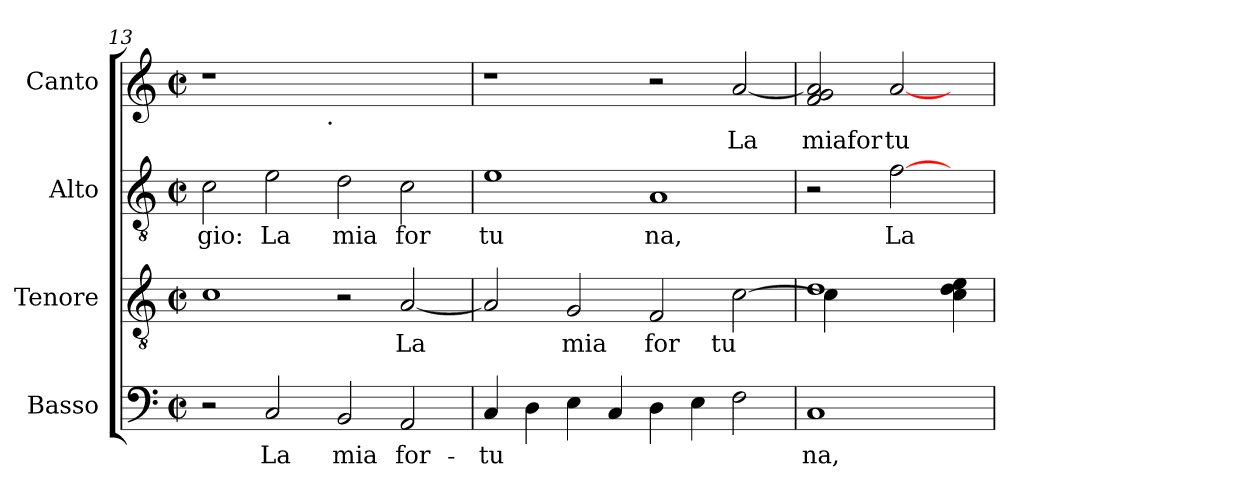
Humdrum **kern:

**kern	**text	**kern	**text	**kern	**text	**kern	**text
*part4	*part4	*part3	*part3	*part2	*part2	*part1	*part1
*staff4	*staff4	*staff3	*staff3	*staff2	*staff2	*staff1	*staff1
*I"Basso	*	*I"Tenore	*	*I"Alto	*	*I"Canto	*
*I'Basso	*	*I'Tenore	*	*I'Alto	*	*I'Canto	*
*clefF4	*	*clefGv2	*	*clefGv2	*	*clefG2	*
*k[]	*	*k[]	*	*k[]	*	*k[]	*
*C:	*	*C:	*	*C:	*	*C:	*
*M2/2	*	*M2/2	*	*M2/2	*	*M2/2	*
*met(c|)	*	*met(c|)	*	*met(c|)	*	*met(c|)	*
=13	=13	=13	=13	=13	=13	=13	=13
!	!	!	!LO:LY:b:cj	!	!LO:LY:b:cj	!	!
*	*	*	*	*	*	*^	*
2r	.	1c	.	2c\	gio:	1r	2ryy	.
!	!LO:LY:b:cj	!	!	!	!LO:LY:b:cj	!	!	!
2C/	La	.	.	2e\	La	.	4...ryy	.
!	!	!	!	!	!	!	!LO:TX:b:t=.	!
.	.	.	.	.	.	.	1ryy	.
!	!LO:LY:b:cj	!	!	!	!LO:LY:b:cj	!	!	!
2BB/	mia	2r	.	2d\	mia	1ryy	.	.
!	!LO:LY:b:cj	!	!LO:LY:b:cj	!	!LO:LY:b:cj	!	!	!
2AA/	for-	[<2A/	La	2c\	for	.	.	.
.	.	.	.	.	.	.	32ryy	.
!!LO:LB:g=z
=14	=14	=14	=14	=14	=14	=14	=14	=14
!	!LO:LY:b:cj	!	!LO:LY:b:cj	!	!LO:LY:b:cj	!	!	!
*	*	*	*	*	*	*v	*v	*
4C/	-tu-	2A/]	.	1e	tu	1r	.
!	!LO:LY:b:cj	!	!	!	!	!	!
4D\	--	.	.	.	.	.	.
!	!LO:LY:b:cj	!	!LO:LY:b:cj	!	!	!	!
4E\	--	2G/	mia	.	.	.	.
!	!LO:LY:b:cj	!	!	!	!	!	!
4C/	--	.	.	.	.	.	.
!	!LO:LY:b:cj	!	!LO:LY:b:cj	!	!LO:LY:b:cj	!	!
4D\	--	2F/	for	1A	na,	2r	.
!	!LO:LY:b:cj	!	!	!	!	!	!
4E\	--	.	.	.	.	.	.
!	!LO:LY:b:cj	!	!LO:LY:b:cj	!	!	!	!LO:LY:b:cj
2F\	--	[>2c\	tu	.	.	[<2a/	La
=15	=15	=15	=15	=15	=15	=15	=15
!	!LO:LY:b:cj	!	!LO:LY:b:cj	!	!	!	!LO:LY:b:cj
*	*	*^	*	*	*	*	*
1C	-na,	1d	4c\]	.	2r	.	2a/] 2g/ 2f/	miafor
.	.	.	1ryy	.	.	.	.	.
!	!	!	!	!	!	!LO:LY:b:cj	!	!LO:LY:b:cj
.	.	.	.	.	[>2f\	La	[<2a/	tu
!	!	!	!	!LO:LY:b:cj	!	!	!	!
4ryy	.	4e\ 4d\ 4c\	.	.	4ryy	.	4ryy	.
*	*	*v	*v	*	*	*	*	*
=	=	=	=	=	=	=	=
*-	*-	*-	*-	*-	*-	*-	*-
